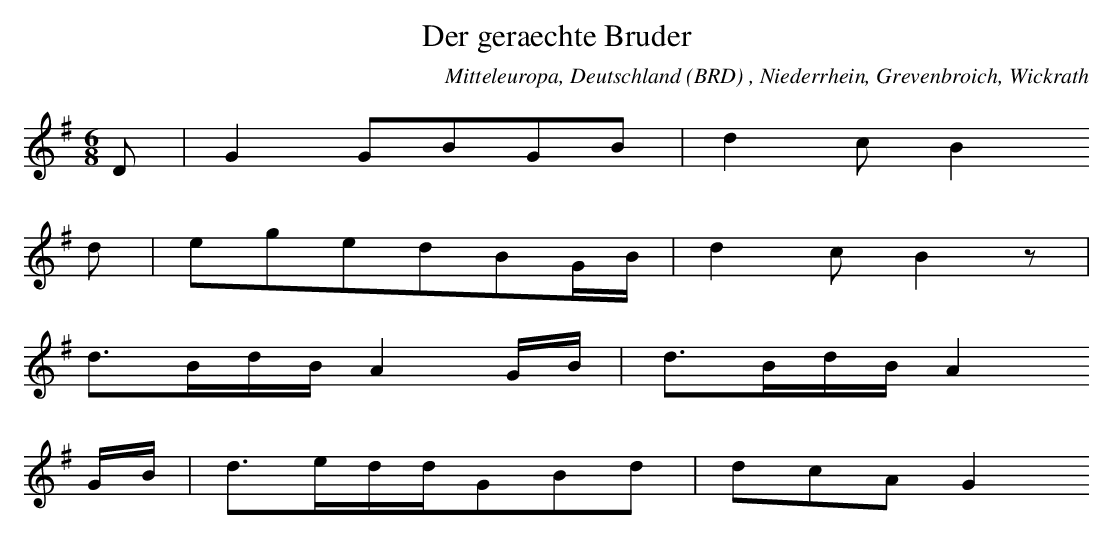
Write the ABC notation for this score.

X:1
T: Der geraechte Bruder
O: Mitteleuropa, Deutschland (BRD) , Niederrhein, Grevenbroich, Wickrath
M: 6/8
L: 1/16
K: G
D2 | G4G2B2G2B2 | d4c2B4
d2 | e2g2e2d2B2GB | d4c2B4z2 |
d3BdBA4GB | d3BdBA4
GB | d3eddG2B2d2 | d2c2A2G4
